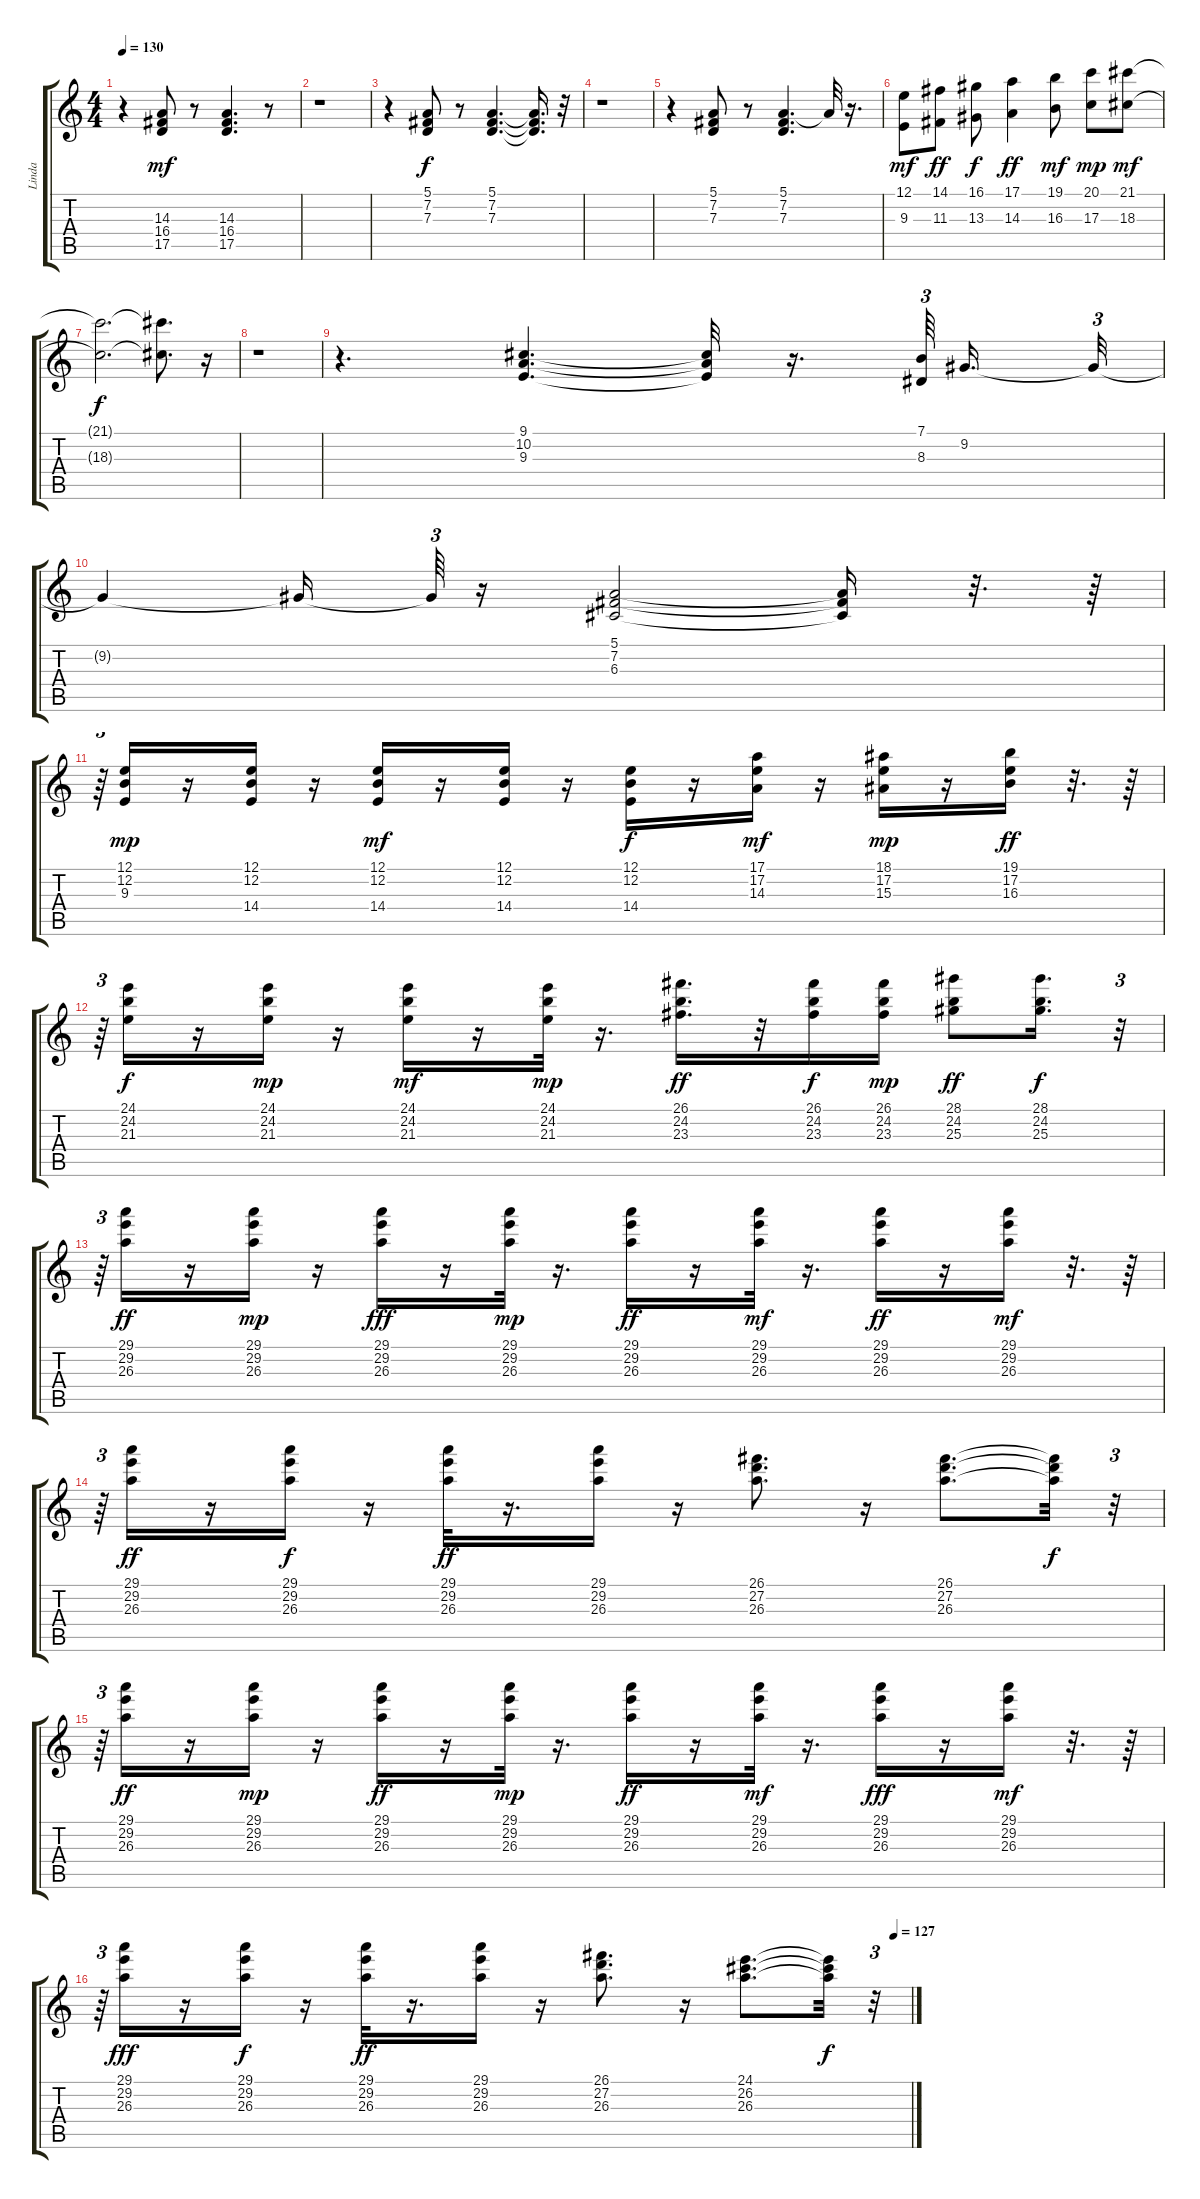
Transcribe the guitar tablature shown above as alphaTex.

\track ("Linda" "Linda") {instrument acousticgrandpiano}
\staff {score tabs}
\tuning (E4 B3 G3 D3 A2 E2) {hide}
\ts (4 4)
\tempo 130
\clef g2
\ks c
r.4{dy mf} (14.3 16.4 17.5).8 r.8 (14.3 16.4 17.5).4{d} r.8 |
r.1 |
r.4 (5.1 7.2 7.3).8{dy f} r.8 (5.1 7.2 7.3).4{d} (5.1{t} 7.2{t} 7.3{t}).16{d} r.32 |
r.1 |
r.4 (5.1 7.2 7.3).8 r.8 (5.1 7.2 7.3).4{d} 5.1{t}.32 r.16{d} |
(12.1 9.3).8{dy mf} (14.1 11.3).8{dy ff} (16.1 13.3).8{dy f} (17.1 14.3).4{dy ff} (19.1 16.3).8{dy mf} (20.1 17.3).8{dy mp} (21.1 18.3).8{dy mf} |
(21.1{t} 18.3{t}).2{d dy f} (21.1{t} 18.3{t}).8{d} r.16 |
r.1 |
r.4{d} (9.1 10.2 9.3).4{d} (9.1{t} 10.2{t} 9.3{t}).32 r.16{d} (7.1 8.3).64{tu (3 2) beam splitsecondary} 9.2.16{d} 9.2{t}.32{tu (3 2)} |
9.2{t}.4 9.2{t}.16 9.2{t}.64{tu (3 2)} r.16 (5.1 7.2 6.3).2 (5.1{t} 7.2{t} 6.3{t}).16 r.32{d} r.64 |
r.64{tu (3 2)} (12.1 12.2 9.3).16{dy mp} r.16 (12.1 12.2 14.4).16 r.16 (12.1 12.2 14.4).16{dy mf} r.16 (12.1 12.2 14.4).16 r.16 (12.1 12.2 14.4).16{dy f} r.16 (17.1 17.2 14.3).16{dy mf} r.16 (18.1 17.2 15.3).16{dy mp} r.16 (19.1 17.2 16.3).16{dy ff} r.32{d} r.64 |
r.64{tu (3 2)} (24.1 24.2 21.3).16{dy f} r.16 (24.1 24.2 21.3).16{dy mp} r.16 (24.1 24.2 21.3).16{dy mf} r.16 (24.1 24.2 21.3).32{dy mp} r.16{d} (26.1 24.2 23.3).16{d dy ff} r.32 (26.1 24.2 23.3).16{dy f} (26.1 24.2 23.3).16{dy mp} (28.1 24.2 25.3).8{dy ff} (28.1 24.2 25.3).16{d dy f} r.32{tu (3 2)} |
r.64{tu (3 2)} (29.1 29.2 26.3).16{dy ff} r.16 (29.1 29.2 26.3).16{dy mp} r.16 (29.1 29.2 26.3).16{dy fff} r.16 (29.1 29.2 26.3).32{dy mp} r.16{d} (29.1 29.2 26.3).16{dy ff} r.16 (29.1 29.2 26.3).32{dy mf} r.16{d} (29.1 29.2 26.3).16{dy ff} r.16 (29.1 29.2 26.3).16{dy mf} r.32{d} r.64 |
r.64{tu (3 2)} (29.1 29.2 26.3).16{dy ff} r.16 (29.1 29.2 26.3).16{dy f} r.16 (29.1 29.2 26.3).32{dy ff} r.16{d} (29.1 29.2 26.3).16 r.16 (26.1 27.2 26.3).8{d} r.16 (26.1 27.2 26.3).8{d} (26.1{t} 27.2{t} 26.3{t}).32{dy f} r.32{tu (3 2)} |
r.64{tu (3 2)} (29.1 29.2 26.3).16{dy ff} r.16 (29.1 29.2 26.3).16{dy mp} r.16 (29.1 29.2 26.3).16{dy ff} r.16 (29.1 29.2 26.3).32{dy mp} r.16{d} (29.1 29.2 26.3).16{dy ff} r.16 (29.1 29.2 26.3).32{dy mf} r.16{d} (29.1 29.2 26.3).16{dy fff} r.16 (29.1 29.2 26.3).16{dy mf} r.32{d} r.64 |
\tempo (127 0.9791666666666666)
r.64{tu (3 2)} (29.1 29.2 26.3).16{dy fff} r.16 (29.1 29.2 26.3).16{dy f} r.16 (29.1 29.2 26.3).32{dy ff} r.16{d} (29.1 29.2 26.3).16 r.16 (26.1 27.2 26.3).8{d} r.16 (24.1 26.2 26.3).8{d} (24.1{t} 26.2{t} 26.3{t}).32{dy f} r.32{tu (3 2)}
